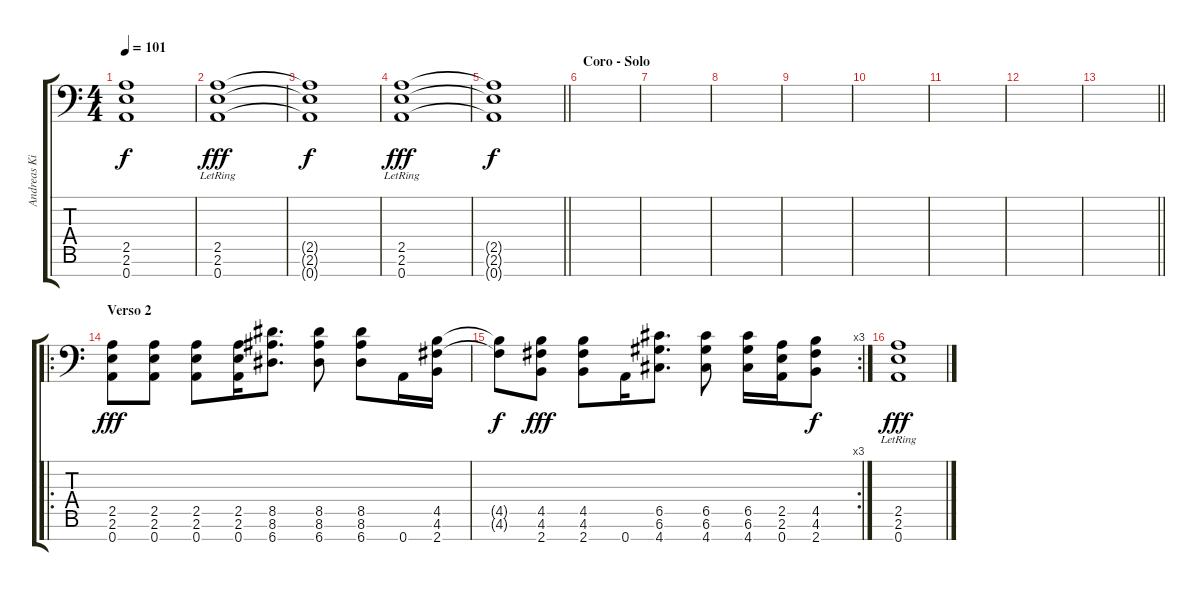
\track ("Andreas Kisser " "Andreas Ki") {instrument distortionguitar}
\staff {score tabs}
\tuning (D4 A3 F3 C3 G2 D2 A1) {hide}
\ts (4 4)
\tempo 101
\clef f4
\ks c
(2.5{t} 2.6{t} 0.7{t}).1{dy f} |
(2.5{lr} 2.6 0.7).1{dy fff} |
(2.5{t} 2.6{t} 0.7{t}).1{dy f} |
(2.5{lr} 2.6 0.7).1{dy fff} |
\barLineRight lightlight
(2.5{t} 2.6{t} 0.7{t}).1{dy f} |
\section ("" "Coro - Solo")
|
|
|
|
|
|
|
\barLineRight lightlight
|
\ro
\section ("" "Verso 2")
(2.5 2.6 0.7).8{dy fff} (2.5 2.6 0.7).8 (2.5 2.6 0.7).8 (2.5 2.6 0.7).16 (8.5 8.6 6.7).8{d} (8.5 8.6 6.7).8 (8.5 8.6 6.7).8 0.7.16 (4.5 4.6 2.7).16 |
\rc 3
(4.5{t} 4.6{t}).8{dy f} (4.5 4.6 2.7).8{dy fff} (4.5 4.6 2.7).8 0.7.16 (6.5 6.6 4.7).8{d} (6.5 6.6 4.7).8 (6.5 6.6 4.7).16 (2.5 2.6 0.7).16 (4.5 4.6 2.7).8{dy f} |
(2.5{lr} 2.6 0.7).1{dy fff}
